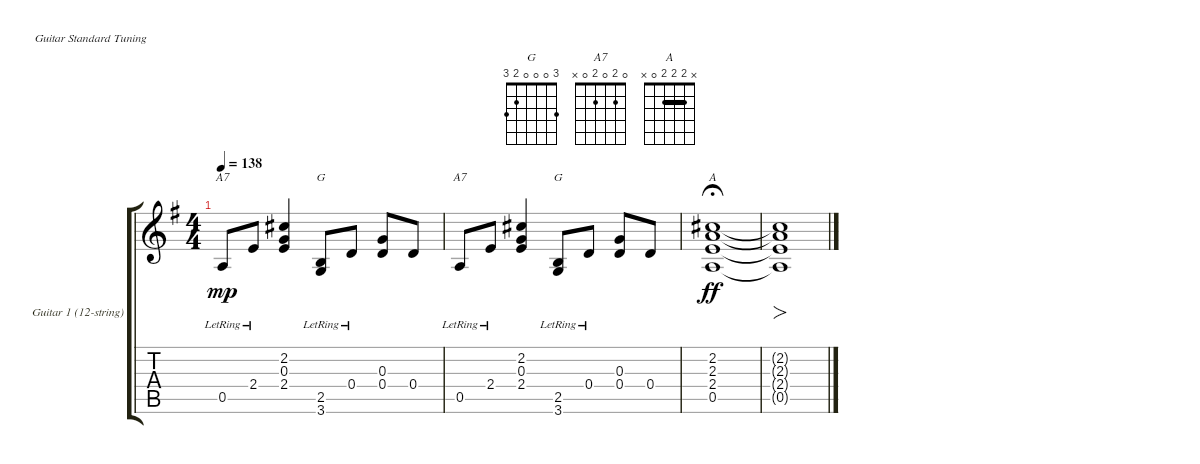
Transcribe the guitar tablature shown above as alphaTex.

\defaultSystemsLayout 4
\bracketExtendMode groupsimilarinstruments
\useSystemSignSeparator
\multiBarRest
\multiTrackTrackNamePolicy allsystems
\firstSystemTrackNameMode fullname
\firstSystemTrackNameOrientation horizontal
\otherSystemsTrackNameOrientation horizontal
\defaultBarNumberDisplay FirstOfSystem
\track ("Guitar 1 (12-string)" "Gtr. 1") {multiBarRest instrument electricguitarclean}
\staff {score tabs}
\tuning (E4 B3 G3 D3 A2 E2)
\chord ("G" 3 0 0 0 2 3)
\chord ("A7" 0 2 0 2 0 x)
\chord ("A" x 2 2 2 0 x) {barre (2 2)}
\ts (4 4)
\tempo 138
\clef g2
\ks g
0.5{lr}.8{ch "A7" dy mp} 2.4{lr}.8 (2.4 0.3 2.2).4 (3.6{lr} 2.5{lr}).8{ch "G"} 0.4{lr}.8 (0.4 0.3).8 0.4.8 |
0.5{lr}.8{ch "A7"} 2.4{lr}.8 (2.4 0.3 2.2).4 (3.6{lr} 2.5{lr}).8{ch "G"} 0.4{lr}.8 (0.4 0.3).8 0.4.8 |
(0.5 2.4 2.3 2.2).1{ch "A" dy ff fermata (medium 0.52)} |
(2.2{t} 2.3{t} 2.4{t} 0.5{t}).1{fo}
